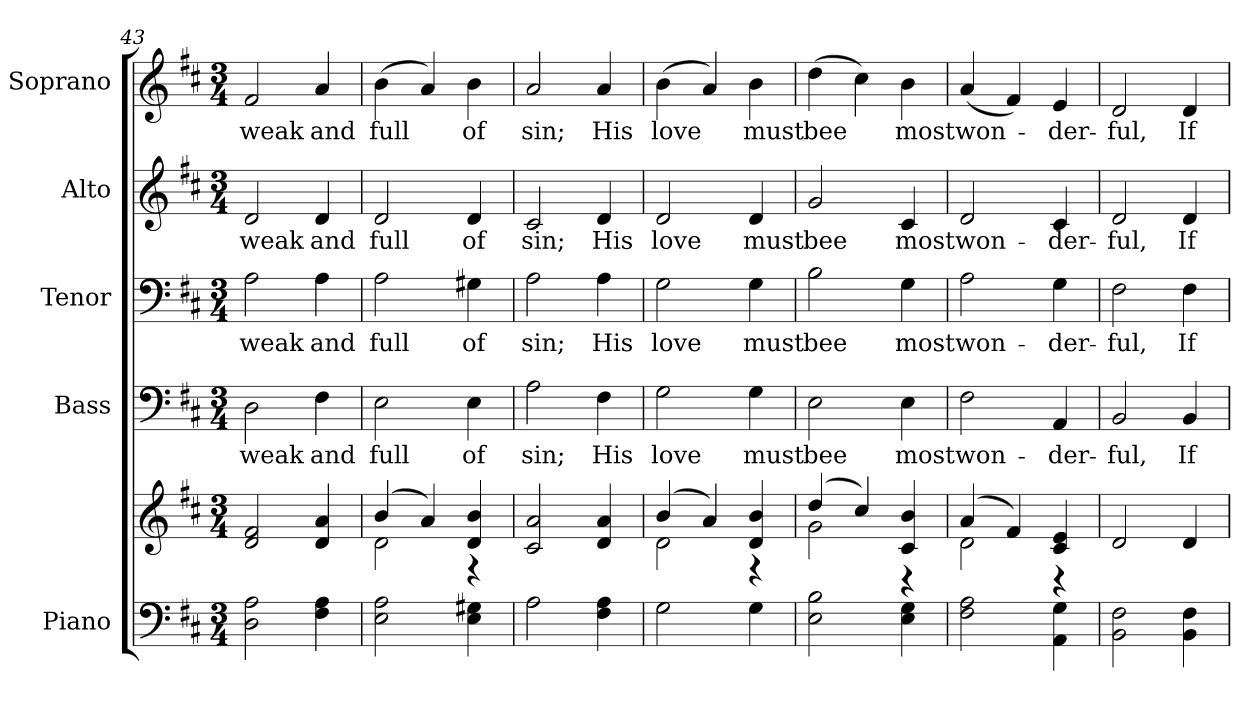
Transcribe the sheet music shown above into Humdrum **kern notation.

**kern	**kern	**kern	**text	**kern	**text	**kern	**text	**kern	**text
*part5	*part5	*part4	*part4	*part3	*part3	*part2	*part2	*part1	*part1
*staff6	*staff5	*staff4	*staff4	*staff3	*staff3	*staff2	*staff2	*staff1	*staff1
*I"Piano	*	*I"Bass	*	*I"Tenor	*	*I"Alto	*	*I"Soprano	*
*I'Pno.	*	*I'B.	*	*I'T.	*	*I'A.	*	*I'S.	*
*clefF4	*clefG2	*clefF4	*	*clefF4	*	*clefG2	*	*clefG2	*
*k[f#c#]	*k[f#c#]	*k[f#c#]	*	*k[f#c#]	*	*k[f#c#]	*	*k[f#c#]	*
*D:	*D:	*D:	*	*D:	*	*D:	*	*D:	*
*M3/4	*M3/4	*M3/4	*	*M3/4	*	*M3/4	*	*M3/4	*
=43	=43	=43	=43	=43	=43	=43	=43	=43	=43
!	!	!	!LO:LY:b:color=#000000	!	!	!	!	!	!
!	!	!	!	!	!LO:LY:b:color=#000000	!	!	!	!
!	!	!	!	!	!	!	!LO:LY:b:color=#000000	!	!
!	!	!	!	!	!	!	!	!	!LO:LY:b:color=#000000
2Di\ 2Ai	2di/ 2f#i	2Di\	weak	2Ai\	weak	2di/	weak	2f#i/	weak
!	!	!	!LO:LY:b:color=#000000	!	!	!	!	!	!
!	!	!	!	!	!LO:LY:b:color=#000000	!	!	!	!
!	!	!	!	!	!	!	!LO:LY:b:color=#000000	!	!
!	!	!	!	!	!	!	!	!	!LO:LY:b:color=#000000
4F#i\ 4Ai	4di/ 4ai	4F#i\	and	4Ai\	and	4di/	and	4ai/	and
!!LO:PB:g=z
=44	=44	=44	=44	=44	=44	=44	=44	=44	=44
*	*^	*	*	*	*	*	*	*	*
!	!	!	!	!LO:LY:b:color=#000000	!	!	!	!	!	!
!	!	!	!	!	!	!LO:LY:b:color=#000000	!	!	!	!
!	!	!	!	!	!	!	!	!LO:LY:b:color=#000000	!	!
!	!	!	!	!	!	!	!	!	!	!LO:LY:b:color=#000000
2Ei\ 2Ai	(4bi/	2di\	2Ei\	full	2Ai\	full	2di/	full	(4bi\	full
.	4ai/)	.	.	.	.	.	.	.	4ai/)	.
!	!	!	!	!LO:LY:b:color=#000000	!	!	!	!	!	!
!	!	!	!	!	!	!LO:LY:b:color=#000000	!	!	!	!
!	!	!	!	!	!	!	!	!LO:LY:b:color=#000000	!	!
!	!	!	!	!	!	!	!	!	!	!LO:LY:b:color=#000000
4Ei\ 4G#Xi	4di/ 4bi	4r	4Ei\	of	4G#Xi\	of	4di/	of	4bi\	of
*	*v	*v	*	*	*	*	*	*	*	*
=45	=45	=45	=45	=45	=45	=45	=45	=45	=45
*	*^	*	*	*	*	*	*	*	*
!	!	!	!	!LO:LY:b:color=#000000	!	!	!	!	!	!
*	*v	*v	*	*	*	*	*	*	*	*
*	*^	*	*	*	*	*	*	*	*
!	!	!	!	!	!	!LO:LY:b:color=#000000	!	!	!	!
*	*v	*v	*	*	*	*	*	*	*	*
*	*^	*	*	*	*	*	*	*	*
!	!	!	!	!	!	!	!	!LO:LY:b:color=#000000	!	!
*	*v	*v	*	*	*	*	*	*	*	*
*	*^	*	*	*	*	*	*	*	*
!	!	!	!	!	!	!	!	!	!	!LO:LY:b:color=#000000
*	*v	*v	*	*	*	*	*	*	*	*
2Ai\	2c#i/ 2ai	2Ai\	sin;	2Ai\	sin;	2c#i/	sin;	2ai/	sin;
!	!	!	!LO:LY:b:color=#000000	!	!	!	!	!	!
!	!	!	!	!	!LO:LY:b:color=#000000	!	!	!	!
!	!	!	!	!	!	!	!LO:LY:b:color=#000000	!	!
!	!	!	!	!	!	!	!	!	!LO:LY:b:color=#000000
4F#i\ 4Ai	4di/ 4ai	4F#i\	His	4Ai\	His	4di/	His	4ai/	His
!!LO:LB:g=z
=46	=46	=46	=46	=46	=46	=46	=46	=46	=46
*	*^	*	*	*	*	*	*	*	*
!	!	!	!	!LO:LY:b:color=#000000	!	!	!	!	!	!
!	!	!	!	!	!	!LO:LY:b:color=#000000	!	!	!	!
!	!	!	!	!	!	!	!	!LO:LY:b:color=#000000	!	!
!	!	!	!	!	!	!	!	!	!	!LO:LY:b:color=#000000
2Gi\	(4bi/	2di\	2Gi\	love	2Gi\	love	2di/	love	(4bi\	love
.	4ai/)	.	.	.	.	.	.	.	4ai/)	.
!	!	!	!	!LO:LY:b:color=#000000	!	!	!	!	!	!
!	!	!	!	!	!	!LO:LY:b:color=#000000	!	!	!	!
!	!	!	!	!	!	!	!	!LO:LY:b:color=#000000	!	!
!	!	!	!	!	!	!	!	!	!	!LO:LY:b:color=#000000
4Gi\	4di/ 4bi	4r	4Gi\	must	4Gi\	must	4di/	must	4bi\	must
=47	=47	=47	=47	=47	=47	=47	=47	=47	=47	=47
!	!	!	!	!LO:LY:b:color=#000000	!	!	!	!	!	!
!	!	!	!	!	!	!LO:LY:b:color=#000000	!	!	!	!
!	!	!	!	!	!	!	!	!LO:LY:b:color=#000000	!	!
!	!	!	!	!	!	!	!	!	!	!LO:LY:b:color=#000000
2Ei\ 2Bi	(4ddi/	2gi\	2Ei\	bee	2Bi\	bee	2gi/	bee	(4ddi\	bee
.	4cc#i/)	.	.	.	.	.	.	.	4cc#i\)	.
!	!	!	!	!LO:LY:b:color=#000000	!	!	!	!	!	!
!	!	!	!	!	!	!LO:LY:b:color=#000000	!	!	!	!
!	!	!	!	!	!	!	!	!LO:LY:b:color=#000000	!	!
!	!	!	!	!	!	!	!	!	!	!LO:LY:b:color=#000000
4Ei\ 4Gi	4c#i/ 4bi	4r	4Ei\	most	4Gi\	most	4c#i/	most	4bi\	most
!!LO:PB:g=z
=48	=48	=48	=48	=48	=48	=48	=48	=48	=48	=48
!	!	!	!	!LO:LY:b:color=#000000	!	!	!	!	!	!
!	!	!	!	!	!	!LO:LY:b:color=#000000	!	!	!	!
!	!	!	!	!	!	!	!	!LO:LY:b:color=#000000	!	!
!	!	!	!	!	!	!	!	!	!	!LO:LY:b:color=#000000
2F#i\ 2Ai	(4ai/	2di\	2F#i\	won-	2Ai\	won-	2di/	won-	(4ai/	won-
.	4f#i/)	.	.	.	.	.	.	.	4f#i/)	.
!	!	!	!	!LO:LY:b:color=#000000	!	!	!	!	!	!
!	!	!	!	!	!	!LO:LY:b:color=#000000	!	!	!	!
!	!	!	!	!	!	!	!	!LO:LY:b:color=#000000	!	!
!	!	!	!	!	!	!	!	!	!	!LO:LY:b:color=#000000
4AAi\ 4Gi	4c#i/ 4ei	4r	4AAi/	-der-	4Gi\	-der-	4c#i/	-der-	4ei/	-der-
*	*v	*v	*	*	*	*	*	*	*	*
=49	=49	=49	=49	=49	=49	=49	=49	=49	=49
*	*^	*	*	*	*	*	*	*	*
!	!	!	!	!LO:LY:b:color=#000000	!	!	!	!	!	!
*	*v	*v	*	*	*	*	*	*	*	*
*	*^	*	*	*	*	*	*	*	*
!	!	!	!	!	!	!LO:LY:b:color=#000000	!	!	!	!
*	*v	*v	*	*	*	*	*	*	*	*
*	*^	*	*	*	*	*	*	*	*
!	!	!	!	!	!	!	!	!LO:LY:b:color=#000000	!	!
*	*v	*v	*	*	*	*	*	*	*	*
*	*^	*	*	*	*	*	*	*	*
!	!	!	!	!	!	!	!	!	!	!LO:LY:b:color=#000000
*	*v	*v	*	*	*	*	*	*	*	*
2BBi\ 2F#i	2di/	2BBi/	-ful,	2F#i\	-ful,	2di/	-ful,	2di/	-ful,
!	!	!	!LO:LY:b:color=#000000	!	!	!	!	!	!
!	!	!	!	!	!LO:LY:b:color=#000000	!	!	!	!
!	!	!	!	!	!	!	!LO:LY:b:color=#000000	!	!
!	!	!	!	!	!	!	!	!	!LO:LY:b:color=#000000
4BBi\ 4F#i	4di/	4BBi/	If	4F#i\	If	4di/	If	4di/	If
=	=	=	=	=	=	=	=	=	=
*-	*-	*-	*-	*-	*-	*-	*-	*-	*-
